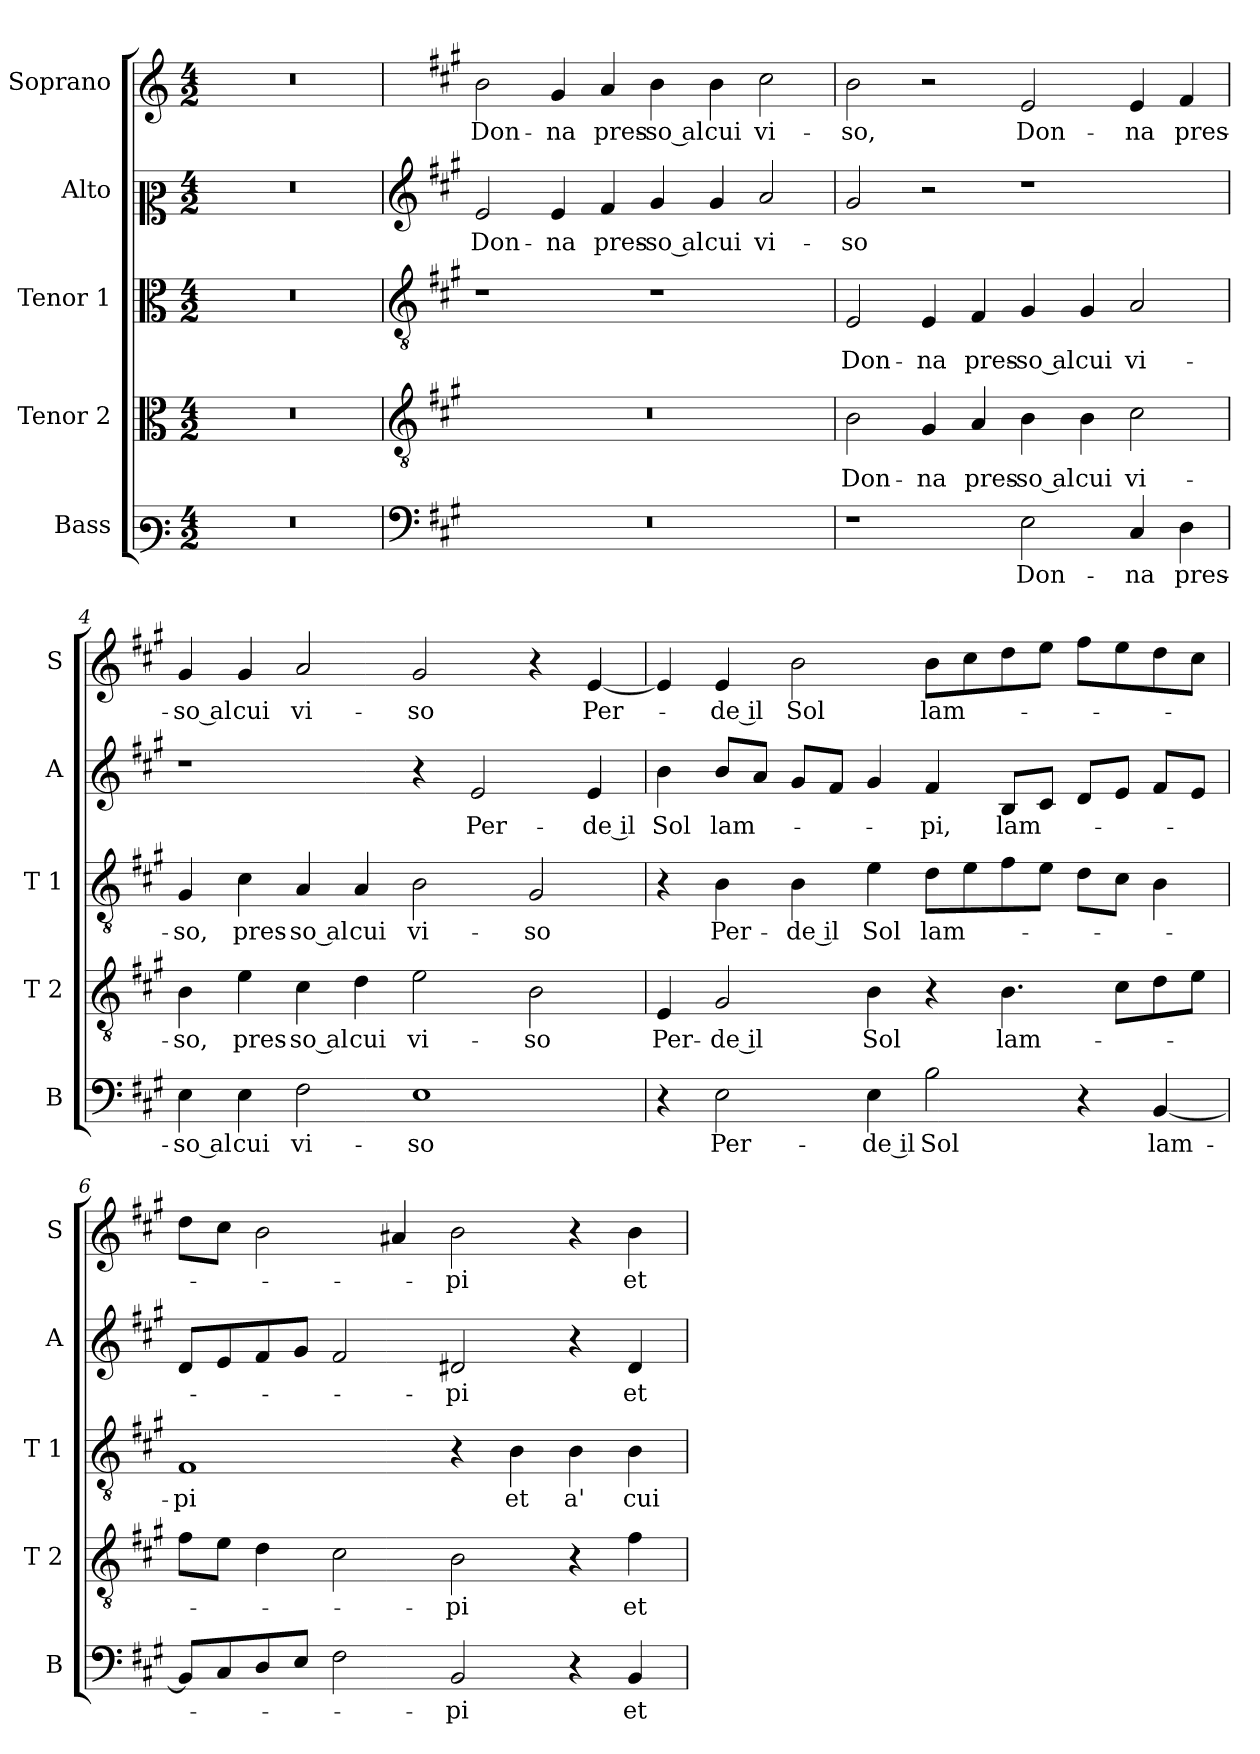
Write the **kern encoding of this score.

**kern	**text	**kern	**text	**kern	**text	**kern	**text	**kern	**text
*part5	*part5	*part4	*part4	*part3	*part3	*part2	*part2	*part1	*part1
*staff5	*staff5	*staff4	*staff4	*staff3	*staff3	*staff2	*staff2	*staff1	*staff1
*I"Bass	*	*I"Tenor 2	*	*I"Tenor 1	*	*I"Alto	*	*I"Soprano	*
*I'B	*	*I'T 2	*	*I'T 1	*	*I'A	*	*I'S	*
*clefF3	*	*clefC3	*	*clefC3	*	*clefC2	*	*clefG2	*
*k[]	*	*k[]	*	*k[]	*	*k[]	*	*k[]	*
*C:	*	*C:	*	*C:	*	*C:	*	*C:	*
*M4/2	*	*M4/2	*	*M4/2	*	*M4/2	*	*M4/2	*
=1	=1	=1	=1	=1	=1	=1	=1	=1	=1
0r	.	0r	.	0r	.	0r	.	0r	.
=2	=2	=2	=2	=2	=2	=2	=2	=2	=2
*clefF4	*	*clefGv2	*	*clefGv2	*	*clefG2	*	*	*
*k[f#c#g#]	*	*k[f#c#g#]	*	*k[f#c#g#]	*	*k[f#c#g#]	*	*k[f#c#g#]	*
*A:	*	*A:	*	*A:	*	*A:	*	*A:	*
!	!	!	!	!	!	!	!LO:LY:b	!	!LO:LY:b
0r	.	0r	.	1r	.	2e/	Don-	2b\	Don-
!	!	!	!	!	!	!	!LO:LY:b	!	!LO:LY:b
.	.	.	.	.	.	4e/	-na	4g#/	-na
!	!	!	!	!	!	!	!LO:LY:b	!	!LO:LY:b
.	.	.	.	.	.	4f#/	pres-	4a/	pres-
!	!	!	!	!	!	!	!LO:LY:b	!	!LO:LY:b
.	.	.	.	1r	.	4g#/	-so al	4b\	-so al
!	!	!	!	!	!	!	!LO:LY:b	!	!LO:LY:b
.	.	.	.	.	.	4g#/	cui	4b\	cui
!	!	!	!	!	!	!	!LO:LY:b	!	!LO:LY:b
.	.	.	.	.	.	2a/	vi-	2cc#\	vi-
=3	=3	=3	=3	=3	=3	=3	=3	=3	=3
!	!	!	!LO:LY:b	!	!LO:LY:b	!	!LO:LY:b	!	!LO:LY:b
1r	.	2B\	Don-	2E/	Don-	2g#/	-so	2b\	-so,
!	!	!	!LO:LY:b	!	!LO:LY:b	!	!	!	!
.	.	4G#/	-na	4E/	-na	2r	.	2r	.
!	!	!	!LO:LY:b	!	!LO:LY:b	!	!	!	!
.	.	4A/	pres-	4F#/	pres-	.	.	.	.
!	!LO:LY:b	!	!LO:LY:b	!	!LO:LY:b	!	!	!	!LO:LY:b
2E\	Don-	4B\	-so al	4G#/	-so al	1r	.	2e/	Don-
!	!	!	!LO:LY:b	!	!LO:LY:b	!	!	!	!
.	.	4B\	cui	4G#/	cui	.	.	.	.
!	!LO:LY:b	!	!LO:LY:b	!	!LO:LY:b	!	!	!	!LO:LY:b
4C#/	-na	2c#\	vi-	2A/	vi-	.	.	4e/	-na
!	!LO:LY:b	!	!	!	!	!	!	!	!LO:LY:b
4D\	pres-	.	.	.	.	.	.	4f#/	pres-
!!LO:LB:g=z
=4	=4	=4	=4	=4	=4	=4	=4	=4	=4
!	!LO:LY:b	!	!LO:LY:b	!	!LO:LY:b	!	!	!	!LO:LY:b
4E\	-so al	4B\	-so,	4G#/	-so,	1r	.	4g#/	-so al
!	!LO:LY:b	!	!LO:LY:b	!	!LO:LY:b	!	!	!	!LO:LY:b
4E\	cui	4e\	pres-	4c#\	pres-	.	.	4g#/	cui
!	!LO:LY:b	!	!LO:LY:b	!	!LO:LY:b	!	!	!	!LO:LY:b
2F#\	vi-	4c#\	-so al	4A/	-so al	.	.	2a/	vi-
!	!	!	!LO:LY:b	!	!LO:LY:b	!	!	!	!
.	.	4d\	cui	4A/	cui	.	.	.	.
!	!LO:LY:b	!	!LO:LY:b	!	!LO:LY:b	!	!	!	!LO:LY:b
1E	-so	2e\	vi-	2B\	vi-	4r	.	2g#/	-so
!	!	!	!	!	!	!	!LO:LY:b	!	!
.	.	.	.	.	.	2e/	Per-	.	.
!	!	!	!LO:LY:b	!	!LO:LY:b	!	!	!	!
.	.	2B\	-so	2G#/	-so	.	.	4r	.
!	!	!	!	!	!	!	!LO:LY:b	!	!LO:LY:b
.	.	.	.	.	.	4e/	-de il	[4e/	Per-
=5	=5	=5	=5	=5	=5	=5	=5	=5	=5
!	!	!	!LO:LY:b	!	!	!	!LO:LY:b	!	!
4r	.	4E/	Per-	4r	.	4b\	Sol	4e/]	.
!	!LO:LY:b	!	!LO:LY:b	!	!LO:LY:b	!	!LO:LY:b	!	!LO:LY:b
2E\	Per-	2G#/	-de il	4B\	Per-	8b/L	lam-	4e/	-de il
.	.	.	.	.	.	8a/J	.	.	.
!	!	!	!	!	!LO:LY:b	!	!	!	!LO:LY:b
.	.	.	.	4B\	-de il	8g#/L	.	2b\	Sol
.	.	.	.	.	.	8f#/J	.	.	.
!	!LO:LY:b	!	!LO:LY:b	!	!LO:LY:b	!	!	!	!
4E\	-de il	4B\	Sol	4e\	Sol	4g#/	.	.	.
!	!LO:LY:b	!	!	!	!LO:LY:b	!	!LO:LY:b	!	!LO:LY:b
2B\	Sol	4r	.	8d\L	lam-	4f#/	-pi,	8b\L	lam-
.	.	.	.	8e\	.	.	.	8cc#\	.
!	!	!	!LO:LY:b	!	!	!	!LO:LY:b	!	!
.	.	4.B\	lam-	8f#\	.	8B/L	lam-	8dd\	.
.	.	.	.	8e\J	.	8c#/J	.	8ee\J	.
4r	.	.	.	8d\L	.	8d/L	.	8ff#\L	.
.	.	8c#\L	.	8c#\J	.	8e/J	.	8ee\	.
!	!LO:LY:b	!	!	!	!	!	!	!	!
[4BB/	lam-	8d\	.	4B\	.	8f#/L	.	8dd\	.
.	.	8e\J	.	.	.	8e/J	.	8cc#\J	.
=6	=6	=6	=6	=6	=6	=6	=6	=6	=6
!	!	!	!	!	!LO:LY:b	!	!	!	!
8BB/L]	.	8f#\L	.	1F#	-pi	8d/L	.	8dd\L	.
8C#/	.	8e\J	.	.	.	8e/	.	8cc#\J	.
8D/	.	4d\	.	.	.	8f#/	.	2b\	.
8E/J	.	.	.	.	.	8g#/J	.	.	.
2F#\	.	2c#\	.	.	.	2f#/	.	.	.
.	.	.	.	.	.	.	.	4a#X/	.
!	!LO:LY:b	!	!LO:LY:b	!	!	!	!LO:LY:b	!	!LO:LY:b
2BB/	-pi	2B\	-pi	4r	.	2d#X/	-pi	2b\	-pi
!	!	!	!	!	!LO:LY:b	!	!	!	!
.	.	.	.	4B\	et	.	.	.	.
!	!	!	!	!	!LO:LY:b	!	!	!	!
4r	.	4r	.	4B\	a'	4r	.	4r	.
!	!LO:LY:b	!	!LO:LY:b	!	!LO:LY:b	!	!LO:LY:b	!	!LO:LY:b
4BB/	et	4f#\	et	4B\	cui	4d#/	et	4b\	et
=	=	=	=	=	=	=	=	=	=
*-	*-	*-	*-	*-	*-	*-	*-	*-	*-
